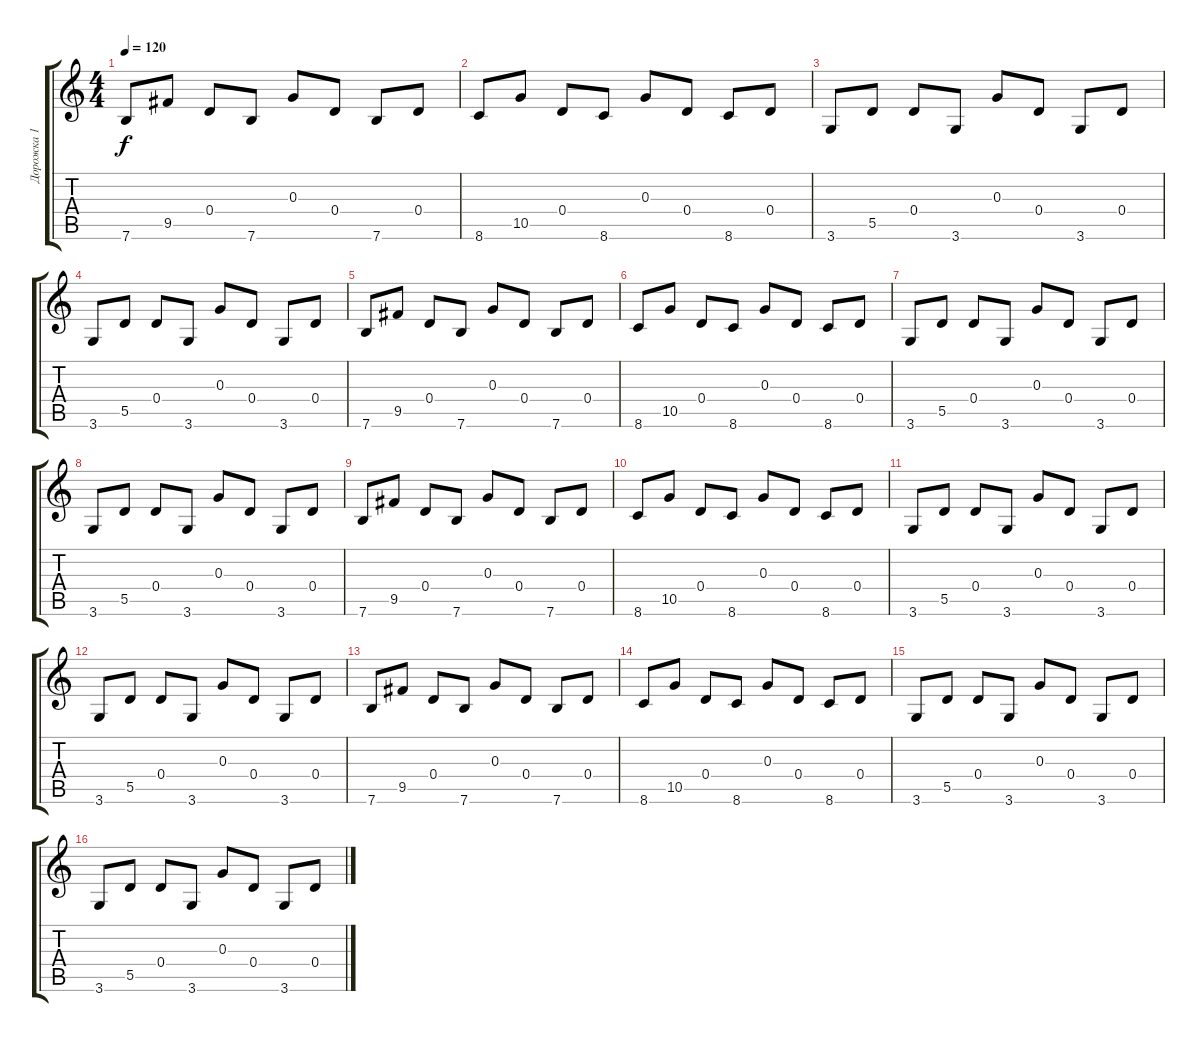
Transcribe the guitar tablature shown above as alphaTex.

\track ("Дорожка 1" "Дорожка 1") {instrument acousticguitarsteel}
\staff {score tabs}
\tuning (E4 B3 G3 D3 A2 E2) {hide}
\ts (4 4)
\tempo 120
\clef g2
\ks c
7.6.8{dy f} 9.5.8 0.4.8 7.6.8 0.3.8 0.4.8 7.6.8 0.4.8 |
8.6.8 10.5.8 0.4.8 8.6.8 0.3.8 0.4.8 8.6.8 0.4.8 |
3.6.8 5.5.8 0.4.8 3.6.8 0.3.8 0.4.8 3.6.8 0.4.8 |
3.6.8 5.5.8 0.4.8 3.6.8 0.3.8 0.4.8 3.6.8 0.4.8 |
7.6.8 9.5.8 0.4.8 7.6.8 0.3.8 0.4.8 7.6.8 0.4.8 |
8.6.8 10.5.8 0.4.8 8.6.8 0.3.8 0.4.8 8.6.8 0.4.8 |
3.6.8 5.5.8 0.4.8 3.6.8 0.3.8 0.4.8 3.6.8 0.4.8 |
3.6.8 5.5.8 0.4.8 3.6.8 0.3.8 0.4.8 3.6.8 0.4.8 |
7.6.8 9.5.8 0.4.8 7.6.8 0.3.8 0.4.8 7.6.8 0.4.8 |
8.6.8 10.5.8 0.4.8 8.6.8 0.3.8 0.4.8 8.6.8 0.4.8 |
3.6.8 5.5.8 0.4.8 3.6.8 0.3.8 0.4.8 3.6.8 0.4.8 |
3.6.8 5.5.8 0.4.8 3.6.8 0.3.8 0.4.8 3.6.8 0.4.8 |
7.6.8 9.5.8 0.4.8 7.6.8 0.3.8 0.4.8 7.6.8 0.4.8 |
8.6.8 10.5.8 0.4.8 8.6.8 0.3.8 0.4.8 8.6.8 0.4.8 |
3.6.8 5.5.8 0.4.8 3.6.8 0.3.8 0.4.8 3.6.8 0.4.8 |
3.6.8 5.5.8 0.4.8 3.6.8 0.3.8 0.4.8 3.6.8 0.4.8
